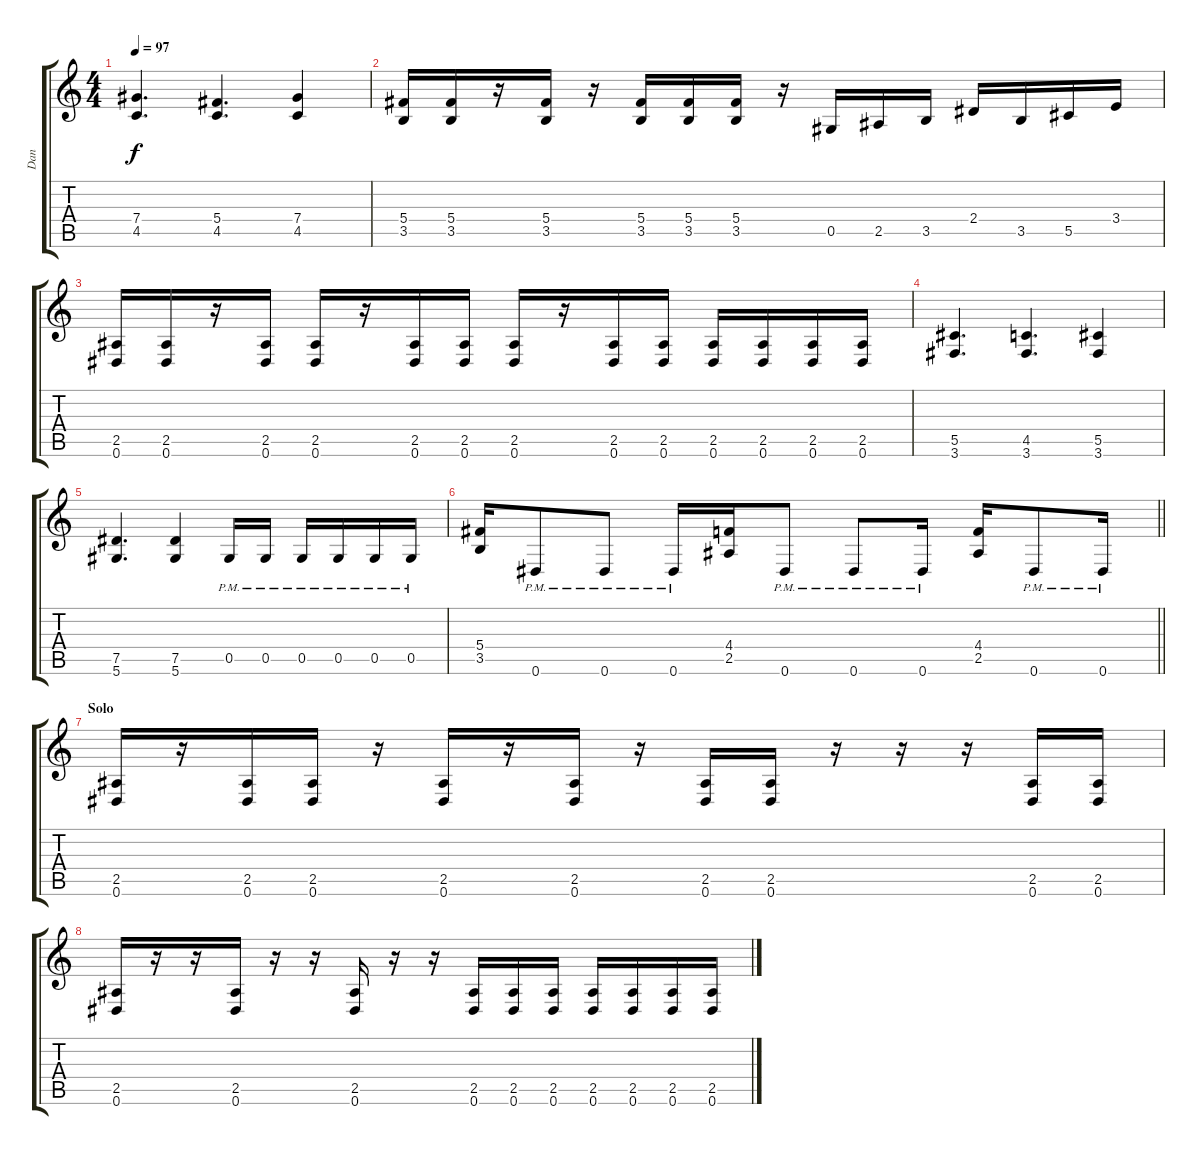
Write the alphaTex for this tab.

\track ("Dan" "Dan") {instrument distortionguitar}
\staff {score tabs}
\tuning (Eb4 Bb3 Gb3 Db3 Ab2 Eb2) {hide}
\ts (4 4)
\tempo 97
\clef g2
\ks c
(7.4 4.5).4{d dy f} (5.4 4.5).4{d} (7.4 4.5).4 |
(5.4 3.5).16 (5.4 3.5).16 r.16 (5.4 3.5).16 r.16 (5.4 3.5).16 (5.4 3.5).16 (5.4 3.5).16 r.16 0.5.16 2.5.16 3.5.16 2.4.16 3.5.16 5.5.16 3.4.16 |
(2.5 0.6).16 (2.5 0.6).16 r.16 (2.5 0.6).16 (2.5 0.6).16 r.16 (2.5 0.6).16 (2.5 0.6).16 (2.5 0.6).16 r.16 (2.5 0.6).16 (2.5 0.6).16 (2.5 0.6).16 (2.5 0.6).16 (2.5 0.6).16 (2.5 0.6).16 |
(5.5 3.6).4{d} (4.5 3.6).4{d} (5.5 3.6).4 |
(7.5 5.6).4{d} (7.5 5.6).4 0.5{pm}.16 0.5{pm}.16 0.5{pm}.16 0.5{pm}.16 0.5{pm}.16 0.5{pm}.16 |
\barLineRight lightlight
(5.4 3.5).16 0.6{pm}.8 0.6{pm}.8 0.6{pm}.16 (4.4 2.5).16 0.6{pm}.8 0.6{pm}.8 0.6{pm}.16 (4.4 2.5).16 0.6{pm}.8 0.6{pm}.16 |
\section ("" "Solo")
(2.5 0.6).16 r.16 (2.5 0.6).16 (2.5 0.6).16 r.16 (2.5 0.6).16 r.16 (2.5 0.6).16 r.16 (2.5 0.6).16 (2.5 0.6).16 r.16 r.16 r.16 (2.5 0.6).16 (2.5 0.6).16 |
(2.5 0.6).16 r.16 r.16 (2.5 0.6).16 r.16 r.16 (2.5 0.6).16 r.16 r.16 (2.5 0.6).16 (2.5 0.6).16 (2.5 0.6).16 (2.5 0.6).16 (2.5 0.6).16 (2.5 0.6).16 (2.5 0.6).16
